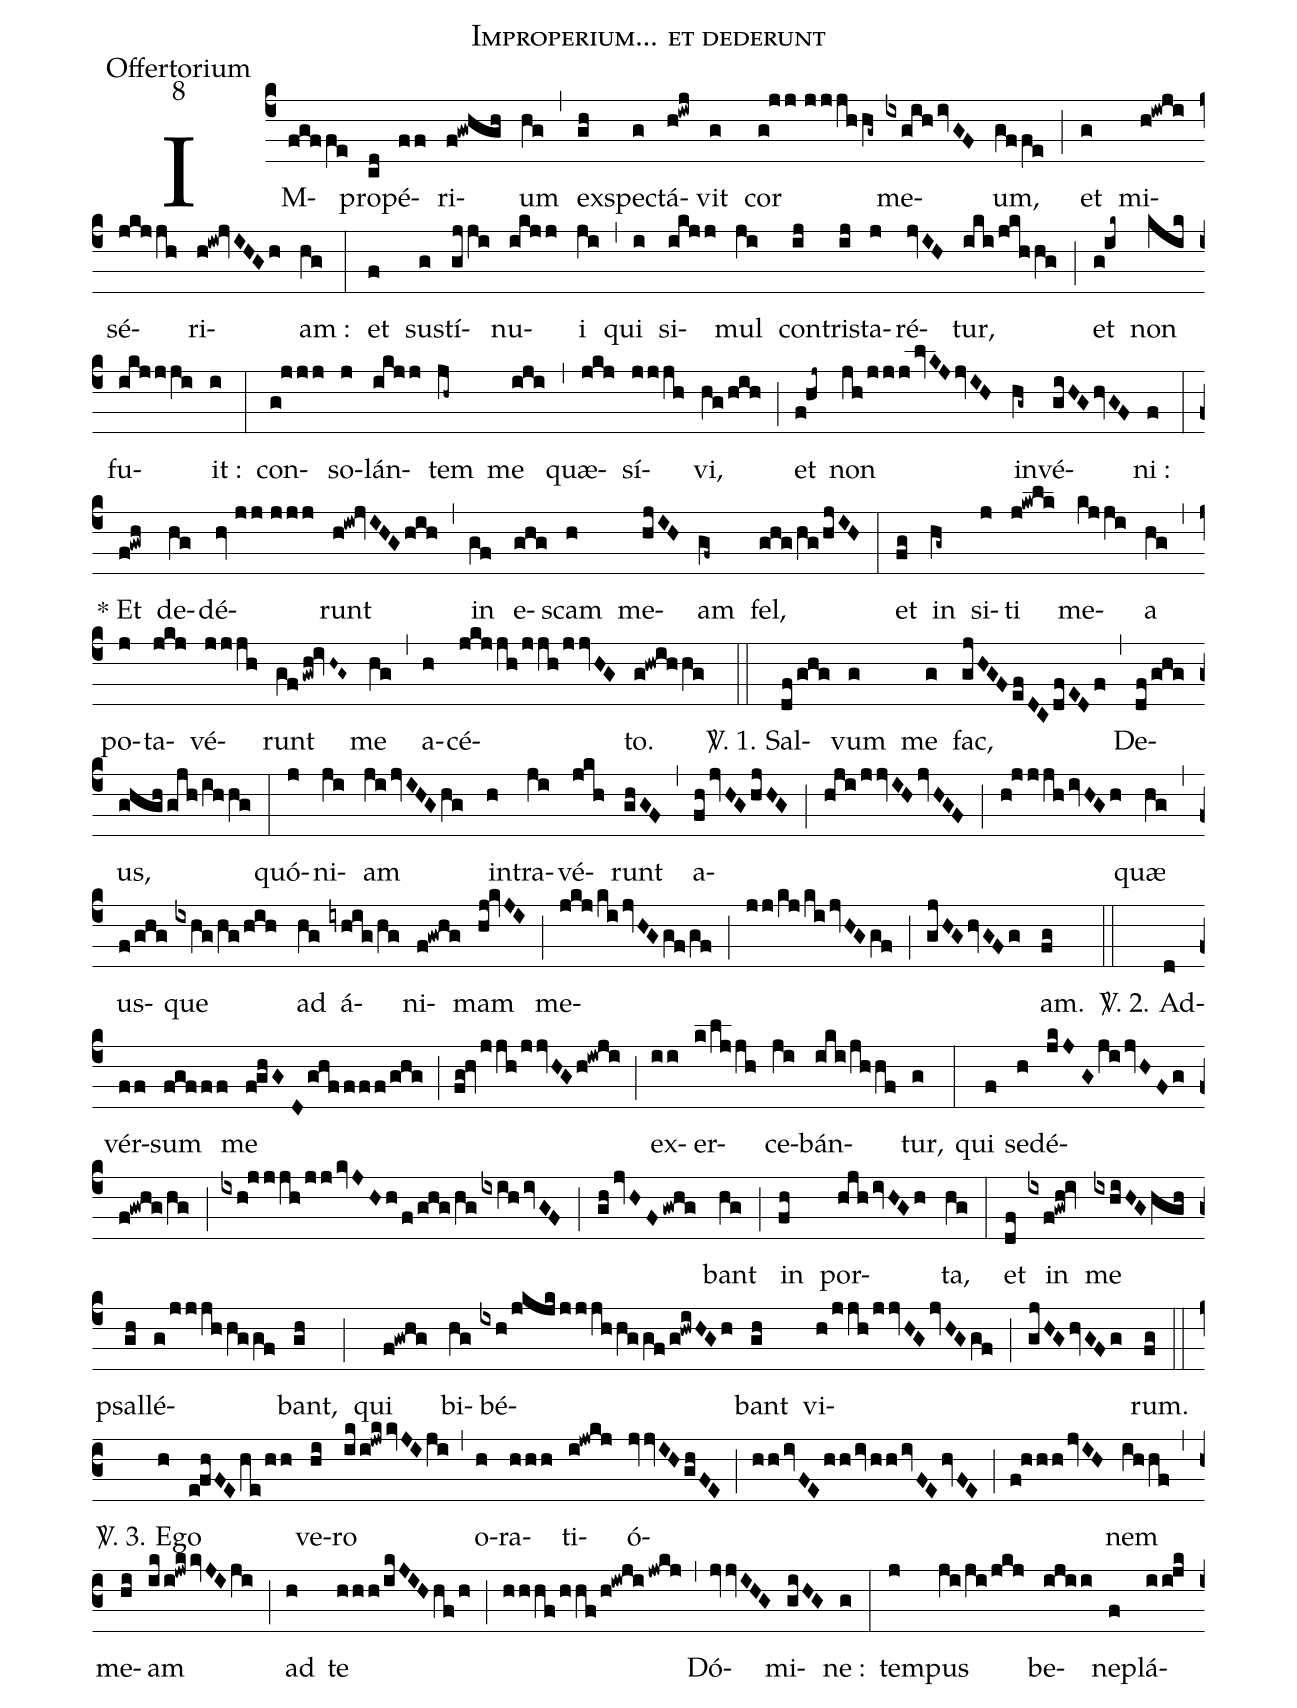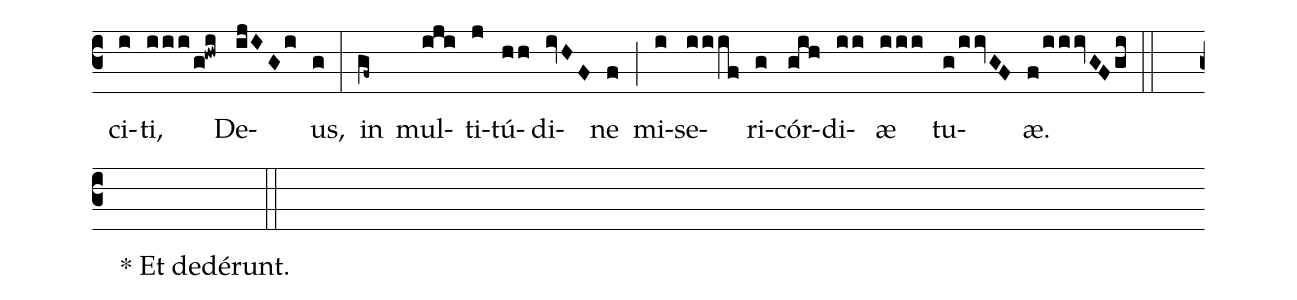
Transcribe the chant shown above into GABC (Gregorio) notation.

name:Improperium... et dederunt;
office-part:Offertorium;
mode:8;
%%
(c4) IM(fgffe)pro(cd)pé(ff)ri(f!gwhgh)um(hg) (,) ex(gh)spe(g)ctá(h!iwj)vit(g) cor(g!jj//jjjhhg~) me(ixgihivGF)um,(gffe) (;) et(g) mi(h!iwji)sé(jkjjh)ri(h!iw!jvIHGh)am :(hg) (:) et(f) sus(g)tí(gjji)nu(ikjj)i(ji) (,) qui(i) si(ikjj)mul(ji) con(ij)tri(ij)sta(j)ré(jvIH)tur,(iki/jkhhg) (;) et(g!ik~) non(kik) fu(ikjjji)it :(i) (:) con(g!jjj)so(j)lán(ikjj)tem(jh~) me(iji) (,) quæ(jkj)sí(jjjh)vi,(hg/hih) (;) et(f!hj~) non(jh/jjjlvKJjvIH) in(hg~)vé(giHGhvGF)ni :(f) (:) * Et(f!gwh) de(hg)dé(hv//jj//jjj)runt(h!iw!jvIHGhih) (,) in(gf) e(ghg)scam(h) me(hjIH)am(gf~) fel,(ghg/hg/hjIH) (:) et(fg) in(hg~) si(j)ti(j!kwlk) me(kjji)a(hg) (,) po(j)ta(jkj)vé(jjjh)runt(gf/gwh!ivH~G~) me(hg) (,) a(h)cé(jkjjh/jjh/jjvHG)to.(g!hwihhg) (::)
<sp>V/</sp>. 1. Sal(df/ghg)vum(g) me(g) fac,(gjHGFefDCdfEDf) (,) De(df/ghg)us,(ghgh/gjh/ihhg) (:) quó(j)ni(ji)am(jijvIHGhg) in(h)tra(ji)vé(jkh)runt(ghGF) (,) a(fhjvHGhjHG)(;)(hji/jjvIHjvHGF)(;)(h!jjjhivHGh)quæ(hg) (,) us(f/ghg)que(ixhg/hg/hih) ad(hg) á(iyhig/hg)ni(f!gwhg)mam(hj!kvJI) (;) me(jkj/kijvHGgf/gf)(;)(jj/kj/kijvHGgf)(;)(gjHGhvGFg)am.(fg) (::)
<sp>V/</sp>. 2. Ad(d)vér(ff)sum(fgfff) me(fghG//Dghffff/ghg) (;) (fg!hvjjh/jjvHGh!iwji) (;) ex(ii)er([oll:0{1]k/lj[oll:}]/jh)ce(ji)bán(iki/jhhf)tur,(g) (:) qui(f) se(h)dé(jkJ//GjijvHFg/f!gwhg/hg)(;)(ixh!jjjh/jjkvJHh/f/ghg/hg/ixihivGF)(;)(ghjvHFgwhg)bant(hg) (;) in(fh) por(hjhivHGh)ta,(hg) (:) et(df) in(ixf!gwh!iv) me(ixhiHGhgh) psal(gh)lé(g/jjjhhggf)bant,(gh) (;) qui(f!gwhg) bi(hg)bé(ixh/jkjk/jjjhhggf/g!hwiHGh)bant(gh) vi(h/jjh/jjvHGjvHGgf)(;)(gjHGhvGFg)rum.(fg) (z0::c3)
<sp>V/</sp>. 3. E(h)go(e@fhFEhe/hh) ve(hi)ro(ik/i!jwkkvJIji) (,) o(h)ra(hhh)ti(i!jwkj)ó(jvvIHghFE)(;)(hhivFEhhivhhivFEhvFE)(;)(f!hhhjvIH)nem(ihhf) (,) me(hi)am(ik/i!jwkkvJIji) (;) ad(h) te(hhh/ikJIHhf/h) (;) (hhhf/hhf/h!iwji/jwkj) (,) Dó(jvvIHG)mi(giHG)ne :(g) (:) tem(j)pus(ji/ji/jkj) be(ijii)ne(f)plá(iijk)ci(i)ti,(iii/g!hwi) De(ijIGi)us,(g) (:) in(gf~) mul(iji)ti(j)tú(hh)di(ivHF)ne(f) (;) mi(i)se(iiif)ri(g)cór(gih)di(ii)æ(iii) tu(g/iivGF)æ.(f/iiivGFgi) (::) ()* Et dedérunt.() (::)
